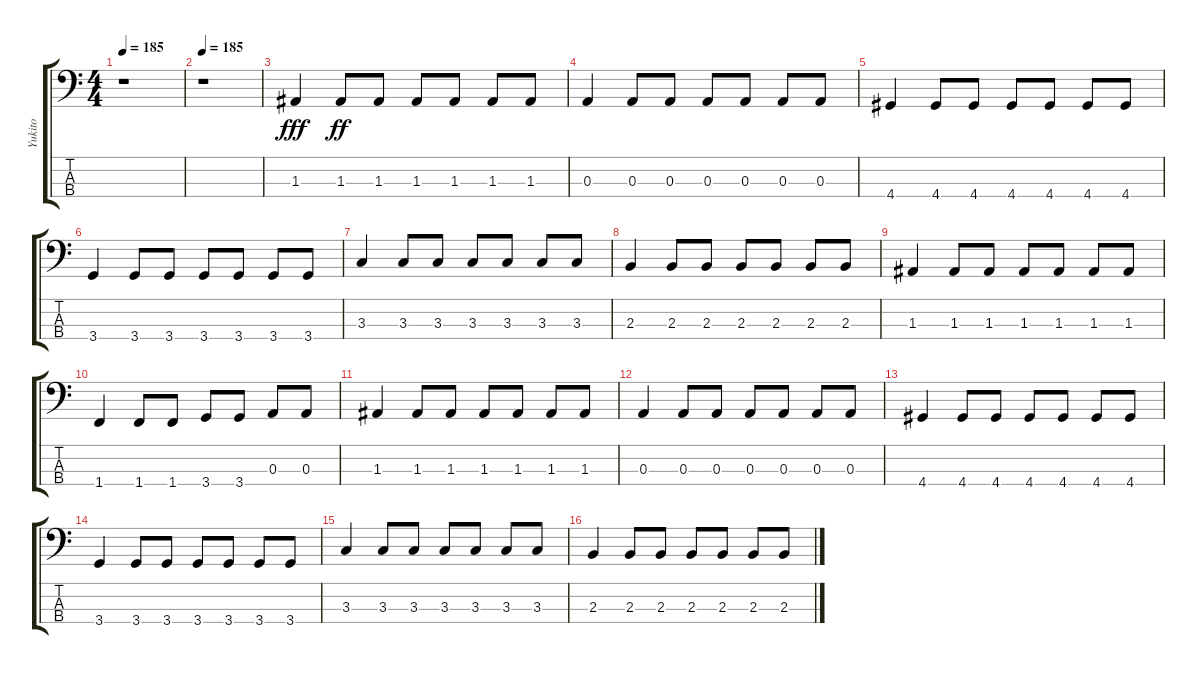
\track ("Yukito" "Yukito") {instrument electricbassfinger}
\staff {score tabs}
\tuning (G2 D2 A1 E1) {hide}
\ts (4 4)
\tempo 185
\clef f4
\ks c
r.1{dy fff instrument electricbassfinger} |
\tempo 185
r.1 |
1.3.4 1.3.8{dy ff} 1.3.8 1.3.8 1.3.8 1.3.8 1.3.8 |
0.3.4 0.3.8 0.3.8 0.3.8 0.3.8 0.3.8 0.3.8 |
4.4.4 4.4.8 4.4.8 4.4.8 4.4.8 4.4.8 4.4.8 |
3.4.4 3.4.8 3.4.8 3.4.8 3.4.8 3.4.8 3.4.8 |
3.3.4 3.3.8 3.3.8 3.3.8 3.3.8 3.3.8 3.3.8 |
2.3.4 2.3.8 2.3.8 2.3.8 2.3.8 2.3.8 2.3.8 |
1.3.4 1.3.8 1.3.8 1.3.8 1.3.8 1.3.8 1.3.8 |
1.4.4 1.4.8 1.4.8 3.4.8 3.4.8 0.3.8 0.3.8 |
1.3.4 1.3.8 1.3.8 1.3.8 1.3.8 1.3.8 1.3.8 |
0.3.4 0.3.8 0.3.8 0.3.8 0.3.8 0.3.8 0.3.8 |
4.4.4 4.4.8 4.4.8 4.4.8 4.4.8 4.4.8 4.4.8 |
3.4.4 3.4.8 3.4.8 3.4.8 3.4.8 3.4.8 3.4.8 |
3.3.4 3.3.8 3.3.8 3.3.8 3.3.8 3.3.8 3.3.8 |
2.3.4 2.3.8 2.3.8 2.3.8 2.3.8 2.3.8 2.3.8
